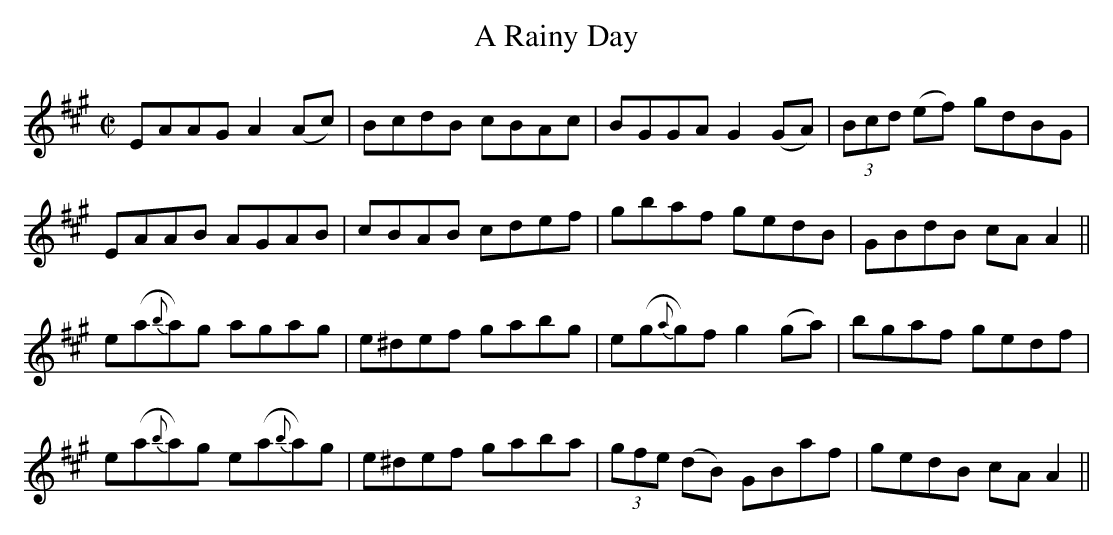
X:1
T: A Rainy Day
M: C|
L: 1/8
K: A
EAAGA2(Ac)|BcdB cBAc|BGGAG2(GA)|(3Bcd (ef) gdBG|
EAAB AGAB|cBAB cdef|gbaf gedB|GBdB cAA2||
e(a{b}a)g  agag|e^def gabg|e(g{a}g)fg2(ga)|bgaf gedf|
e(a{b}a)g e(a{b}a)g|e^def gaba|(3gfe (dB) GBaf|gedB cAA2||
